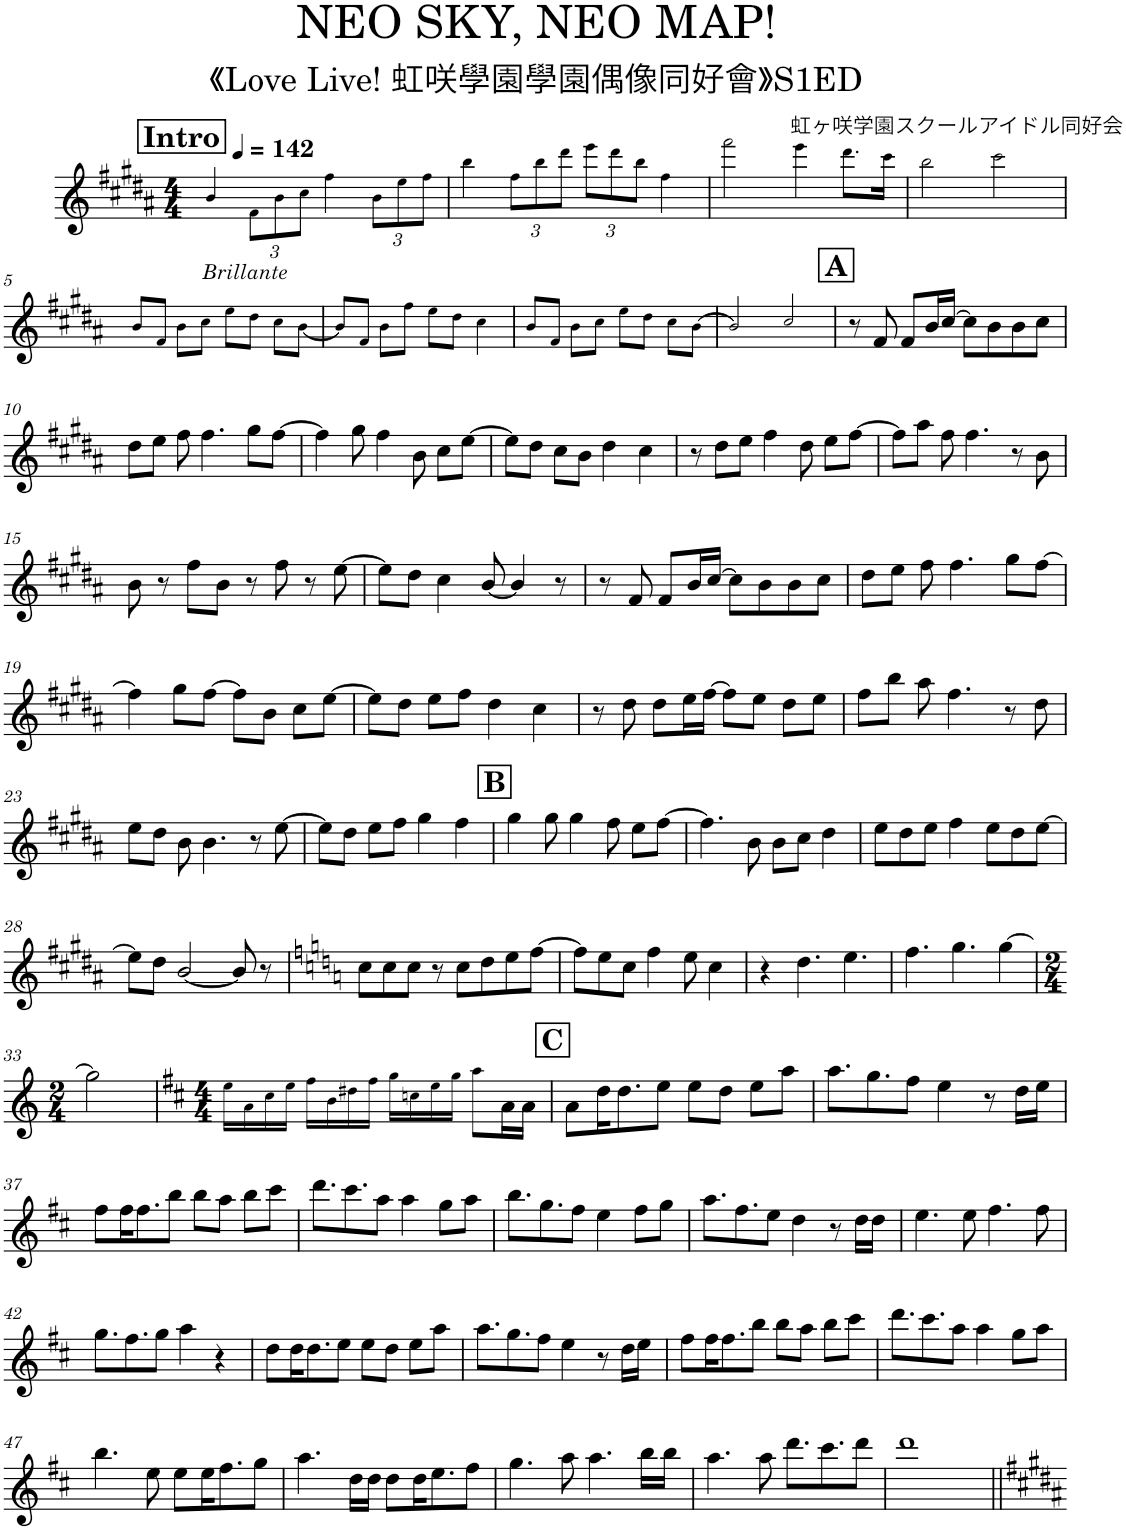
**kern
*part1
*staff1
*I"Piano
*I'Pno.
*clefG2
*k[f#c#g#d#a#]
*M4/4
*MM142
!!LO:REH:place=s1:a:B:cj:fs=14:t=Intro
=1
!LO:TX:b:i:t=Brillante
4b!/
*Xbrackettup
12f#!\L
12b!\
12cc#!\J
4ff#!\
12b!\L
12ee!\
12ff#!\J
=2
4bb!\
12ff#!\L
12bb!\
12ddd#!\J
12eee!\L
12ddd#!\
12bb!\J
4ff#!\
=3
2fff#!\
4eee!\
8.ddd#!\L
16ccc#!\Jk
=4
2bb!\
2ccc#!\
!!LO:LB:g=z
=5
8b!/L
8f#!/J
8b!\L
8cc#!\J
8ee!\L
8dd#!\J
8cc#!\L
[<8b!\J
=6
8b!/L]
8f#!/J
8b!\L
8ff#!\J
8ee!\L
8dd#!\J
4cc#!\
=7
8b!/L
8f#!/J
8b!\L
8cc#!\J
8ee!\L
8dd#!\J
8cc#!\L
[>8b!\J
=8
2b!/]
2cc#!/
!!LO:REH:place=s1:a:B:cj:fs=14:t=A
=9
8r
8f#/
8f#/L
16b/L
[>16cc#/JJ
8cc#\L]
8b\
8b\
8cc#\J
!!LO:LB:g=z
=10
8dd#\L
8ee\J
8ff#\
4.ff#\
8gg#\L
[>8ff#\J
=11
4ff#\]
8gg#\
4ff#\
8b\
8cc#\L
[>8ee\J
=12
8ee\L]
8dd#\J
8cc#\L
8b\J
4dd#\
4cc#\
=13
8r
8dd#\L
8ee\J
4ff#\
8dd#\
8ee\L
[>8ff#\J
=14
8ff#\L]
8aa#\J
8ff#\
4.ff#\
8r
8b\
!!LO:LB:g=z
=15
8b\
8r
8ff#\L
8b\J
8r
8ff#\
8r
[>8ee\
=16
8ee\L]
8dd#\J
4cc#\
[8b/
4b/]
8r
=17
8r
8f#/
8f#/L
16b/L
[>16cc#/JJ
8cc#\L]
8b\
8b\
8cc#\J
=18
8dd#\L
8ee\J
8ff#\
4.ff#\
8gg#\L
[>8ff#\J
!!LO:LB:g=z
=19
4ff#\]
8gg#\L
[>8ff#\J
8ff#\L]
8b\J
8cc#\L
[>8ee\J
=20
8ee\L]
8dd#\J
8ee\L
8ff#\J
4dd#\
4cc#\
=21
8r
8dd#\
8dd#\L
16ee\L
[>16ff#\JJ
8ff#\L]
8ee\J
8dd#\L
8ee\J
=22
8ff#\L
8bb\J
8aa#\
4.ff#\
8r
8dd#\
!!LO:LB:g=z
=23
8ee\L
8dd#\J
8b\
4.b\
8r
[>8ee\
=24
8ee\L]
8dd#\J
8ee\L
8ff#\J
4gg#\
4ff#\
!!LO:REH:place=s1:a:B:cj:fs=14:t=B
=25
4gg#\
8gg#\
4gg#\
8ff#\
8ee\L
[>8ff#\J
=26
4.ff#\]
8b\
8b\L
8cc#\J
4dd#\
=27
8ee\L
8dd#\
8ee\J
4ff#\
8ee\L
8dd#\
[>8ee\J
!!LO:LB:g=z
=28
8ee\L]
8dd#\J
[2b/
8b/]
8r
=29
*k[]
8cc\L
8cc\
8cc\J
8r
8cc\L
8dd\
8ee\
[8ff\J
=30
8ff\L]
8ee\
8cc\J
4ff\
8ee\
4cc\
=31
4r
4.dd\
4.ee\
=32
4.ff\
4.gg\
[4gg\
!!LO:LB:g=z
=33
*M2/4
2gg\]
=34
*k[f#c#]
*M4/4
16ee!\LL
16a!\
16cc#!\
16ee!\JJ
16ff#!\LL
16b!\
16dd#X!\
16ff#!\JJ
16gg!\LL
16ccn!\
16ee!\
16gg!\JJ
8aa!\L
16a\L
16a\JJ
!!LO:REH:place=s1:a:B:cj:fs=14:t=C
=35
8a\L
16dd\K
8.dd\
8ee\J
8ee\L
8dd\J
8ee\L
8aa\J
=36
8.aa\L
8.gg\
8ff#\J
4ee\
8r
16dd\LL
16ee\JJ
!!LO:LB:g=z
=37
8ff#\L
16ff#\K
8.ff#\
8bb\J
8bb\L
8aa\J
8bb\L
8ccc#\J
=38
8.ddd\L
8.ccc#\
8aa\J
4aa\
8gg\L
8aa\J
=39
8.bb\L
8.gg\
8ff#\J
4ee\
8ff#\L
8gg\J
=40
8.aa\L
8.ff#\
8ee\J
4dd\
8r
16dd\LL
16dd\JJ
=41
4.ee\
8ee\
4.ff#\
8ff#\
!!LO:LB:g=z
=42
8.gg\L
8.ff#\
8gg\J
4aa\
4r
=43
8dd\L
16dd\K
8.dd\
8ee\J
8ee\L
8dd\J
8ee\L
8aa\J
=44
8.aa\L
8.gg\
8ff#\J
4ee\
8r
16dd\LL
16ee\JJ
=45
8ff#\L
16ff#\K
8.ff#\
8bb\J
8bb\L
8aa\J
8bb\L
8ccc#\J
=46
8.ddd\L
8.ccc#\
8aa\J
4aa\
8gg\L
8aa\J
!!LO:LB:g=z
=47
4.bb\
8ee\
8ee\L
16ee\K
8.ff#\
8gg\J
=48
4.aa\
16dd\LL
16dd\JJ
8dd\L
16dd\K
8.ee\
8ff#\J
=49
4.gg\
8aa\
4.aa\
16bb\LL
16bb\JJ
=50
4.aa\
8aa\
8.ddd\L
8.ccc#\
8ddd\J
=51
1ddd
=||
*-
